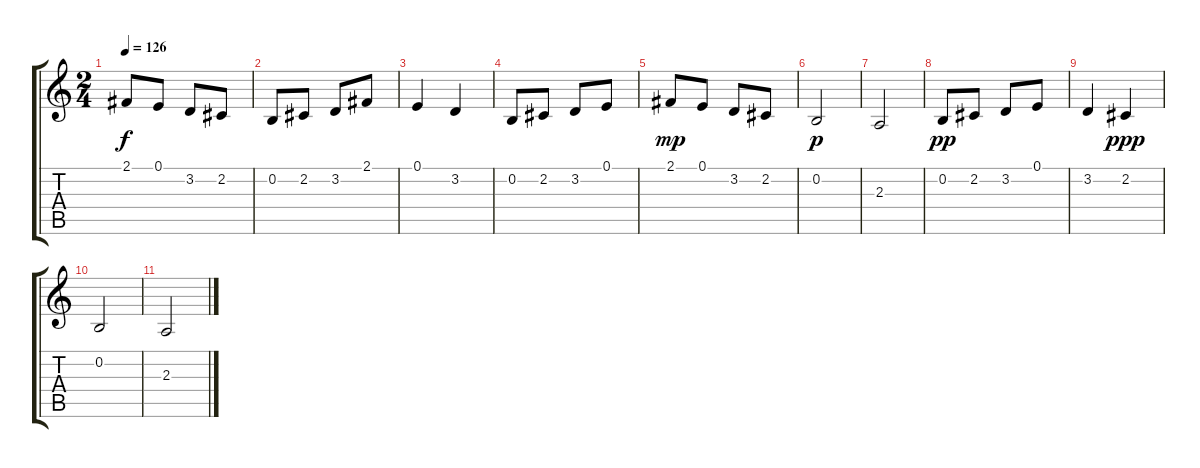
\track "" {instrument tenorsax}
\staff {score tabs}
\tuning (E4 B3 G3 D3 A2 E2) {hide}
\ts (2 4)
\tempo 126
\clef g2
\ks c
2.1.8{dy f} 0.1.8 3.2.8 2.2.8 |
0.2.8 2.2.8 3.2.8 2.1.8 |
0.1.4 3.2.4 |
0.2.8 2.2.8 3.2.8 0.1.8 |
2.1.8{dy mp} 0.1.8 3.2.8 2.2.8 |
0.2.2{dy p} |
2.3.2 |
0.2.8{dy pp} 2.2.8 3.2.8 0.1.8 |
3.2.4 2.2.4{dy ppp} |
0.2.2 |
2.3.2
